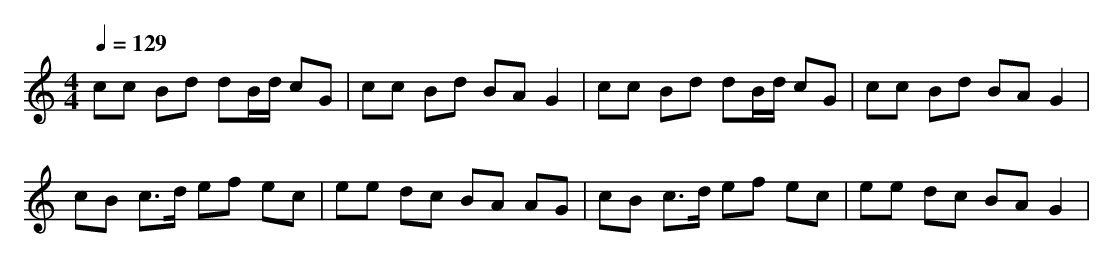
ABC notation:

X:1
T:
M: 4/4
L: 1/8
Q:1/4=129
K:C % 0 sharps
cc Bd dB/2d/2 cG|cc Bd BA G2|cc Bd dB/2d/2 cG|cc Bd BA G2|
cB c>d ef ec|ee dc BA AG|cB c>d ef ec|ee dc BA G2|
